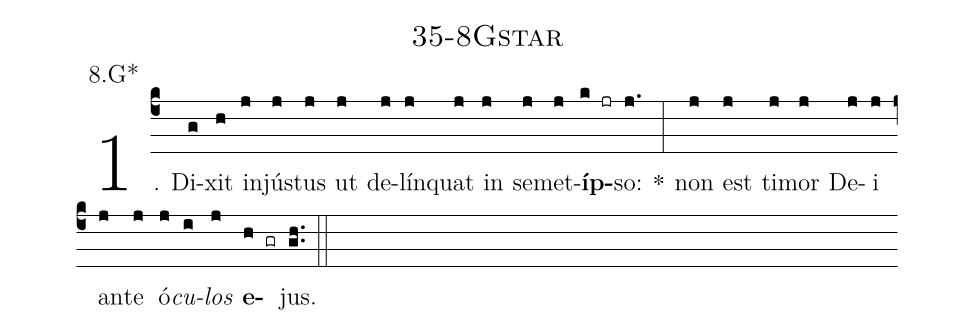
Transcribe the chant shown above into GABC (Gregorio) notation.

name: 35-8Gstar;
annotation: 8.G*;
%%
(c4)1. Di(g)xit(h) in(j)jús(j)tus(j) ut(j) de(j)lín(j)quat(j) in(j) se(j)met(j)<b>íp</b>(k jr)so:(j.) *(:) non(j) est(j) ti(j)mor(j) De(j)i(j) an(j)te(j) ó(j)<i>cu</i>(i)<i>los</i>(j) <b>e</b>(h gr)jus.(gh..) (::)
